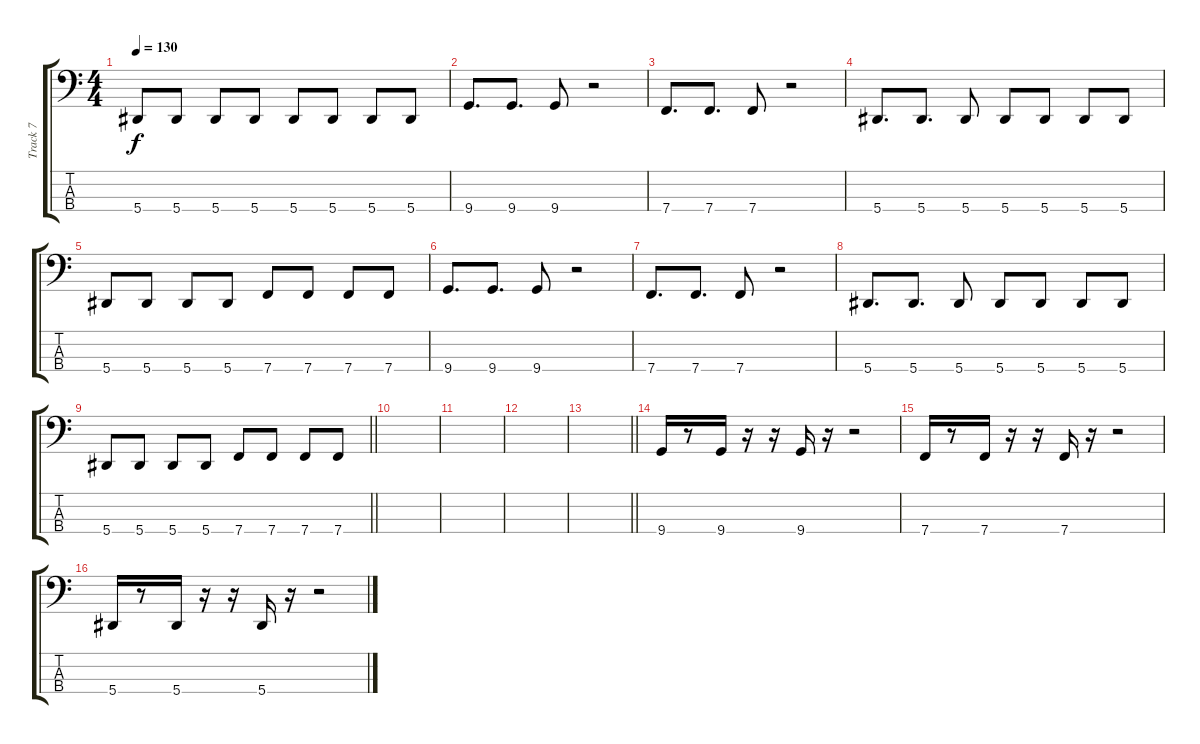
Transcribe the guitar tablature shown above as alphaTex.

\track ("Track 7" "Track 7") {instrument electricbassfinger}
\staff {score tabs}
\tuning (Eb2 Bb1 F1 Bb0) {hide}
\ts (4 4)
\tempo 130
\clef f4
\ks c
5.4.8{dy f} 5.4.8 5.4.8 5.4.8 5.4.8 5.4.8 5.4.8 5.4.8 |
9.4.8{d} 9.4.8{d} 9.4.8 r.2 |
7.4.8{d} 7.4.8{d} 7.4.8 r.2 |
5.4.8{d} 5.4.8{d} 5.4.8 5.4.8 5.4.8 5.4.8 5.4.8 |
5.4.8 5.4.8 5.4.8 5.4.8 7.4.8 7.4.8 7.4.8 7.4.8 |
9.4.8{d} 9.4.8{d} 9.4.8 r.2 |
7.4.8{d} 7.4.8{d} 7.4.8 r.2 |
5.4.8{d} 5.4.8{d} 5.4.8 5.4.8 5.4.8 5.4.8 5.4.8 |
\barLineRight lightlight
5.4.8 5.4.8 5.4.8 5.4.8 7.4.8 7.4.8 7.4.8 7.4.8 |
\section ("" "")
|
|
|
\barLineRight lightlight
|
\section ("" "")
9.4.16 r.8 9.4.16 r.16 r.16 9.4.16 r.16 r.2 |
7.4.16 r.8 7.4.16 r.16 r.16 7.4.16 r.16 r.2 |
5.4.16 r.8 5.4.16 r.16 r.16 5.4.16 r.16 r.2
